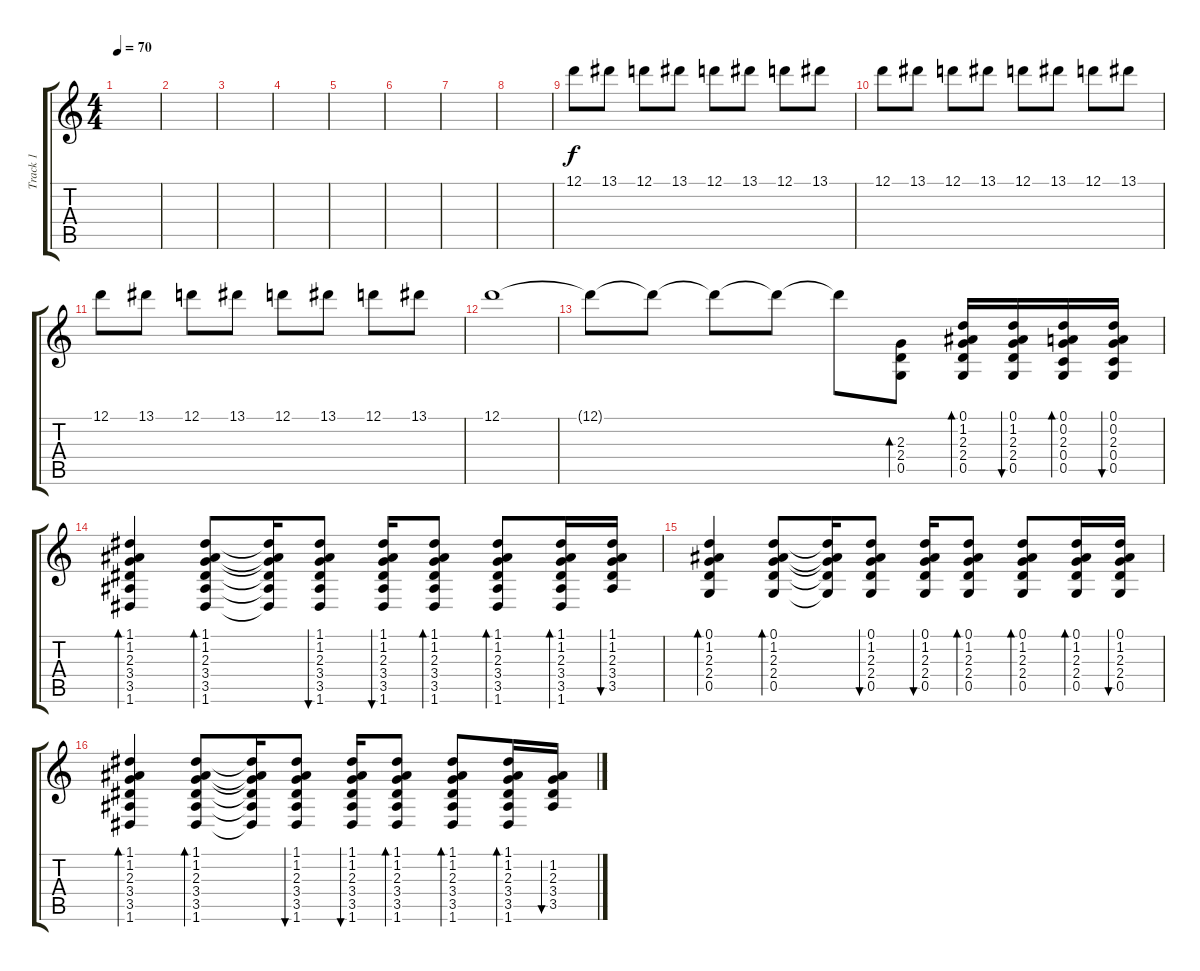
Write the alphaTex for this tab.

\track ("Track 1" "Track 1") {instrument acousticguitarsteel}
\staff {score tabs}
\tuning (D4 A3 F3 C3 G2 D2) {hide}
\ts (4 4)
\tempo 70
\clef g2
\ks c
|
|
|
|
|
|
|
|
12.1.8{volume 8 instrument overdrivenguitar} 13.1.8 12.1.8 13.1.8 12.1.8 13.1.8 12.1.8 13.1.8 |
12.1.8 13.1.8 12.1.8 13.1.8 12.1.8 13.1.8 12.1.8 13.1.8 |
12.1.8 13.1.8 12.1.8 13.1.8 12.1.8 13.1.8 12.1.8 13.1.8 |
12.1.1 |
12.1{t}.8 12.1{t}.8 12.1{t}.8 12.1{t}.8 12.1{t}.8 (2.3 2.4 0.5).8{bd 60 instrument acousticguitarsteel} (0.1 1.2 2.3 2.4 0.5).16{bd 60} (0.1 1.2 2.3 2.4 0.5).16{bu 60} (0.1 0.2 2.3 0.4 0.5).16{bd 60} (0.1 0.2 2.3 0.4 0.5).16{bu 60} |
(1.1 1.2 2.3 3.4 3.5 1.6).4{bd 120} (1.1 1.2 2.3 3.4 3.5 1.6).8{bd 30} (1.1{t} 1.2{t} 2.3{t} 3.4{t} 3.5{t} 1.6{t}).16 (1.1 1.2 2.3 3.4 3.5 1.6).8{bu 30} (1.1 1.2 2.3 3.4 3.5 1.6).16{bu 30} (1.1 1.2 2.3 3.4 3.5 1.6).8{bd 30} (1.1 1.2 2.3 3.4 3.5 1.6).8{bd 30} (1.1 1.2 2.3 3.4 3.5 1.6).16{bd 30} (1.1 1.2 2.3 3.4 3.5).16{bu 30} |
(0.1 1.2 2.3 2.4 0.5).4{bd 30} (0.1 1.2 2.3 2.4 0.5).8{bd 30} (0.1{t} 1.2{t} 2.3{t} 2.4{t} 0.5{t}).16 (0.1 1.2 2.3 2.4 0.5).8{bu 30} (0.1 1.2 2.3 2.4 0.5).16{bu 30} (0.1 1.2 2.3 2.4 0.5).8{bd 30} (0.1 1.2 2.3 2.4 0.5).8{bd 30} (0.1 1.2 2.3 2.4 0.5).16{bd 30} (0.1 1.2 2.3 2.4 0.5).16{bu 30} |
(1.1 1.2 2.3 3.4 3.5 1.6).4{bd 30} (1.1 1.2 2.3 3.4 3.5 1.6).8{bd 30} (1.1{t} 1.2{t} 2.3{t} 3.4{t} 3.5{t} 1.6{t}).16 (1.1 1.2 2.3 3.4 3.5 1.6).8{bu 30} (1.1 1.2 2.3 3.4 3.5 1.6).16{bu 30} (1.1 1.2 2.3 3.4 3.5 1.6).8{bd 30} (1.1 1.2 2.3 3.4 3.5 1.6).8{bd 30} (1.1 1.2 2.3 3.4 3.5 1.6).16{bd 30} (1.2 2.3 3.4 3.5).16{bu 30}
